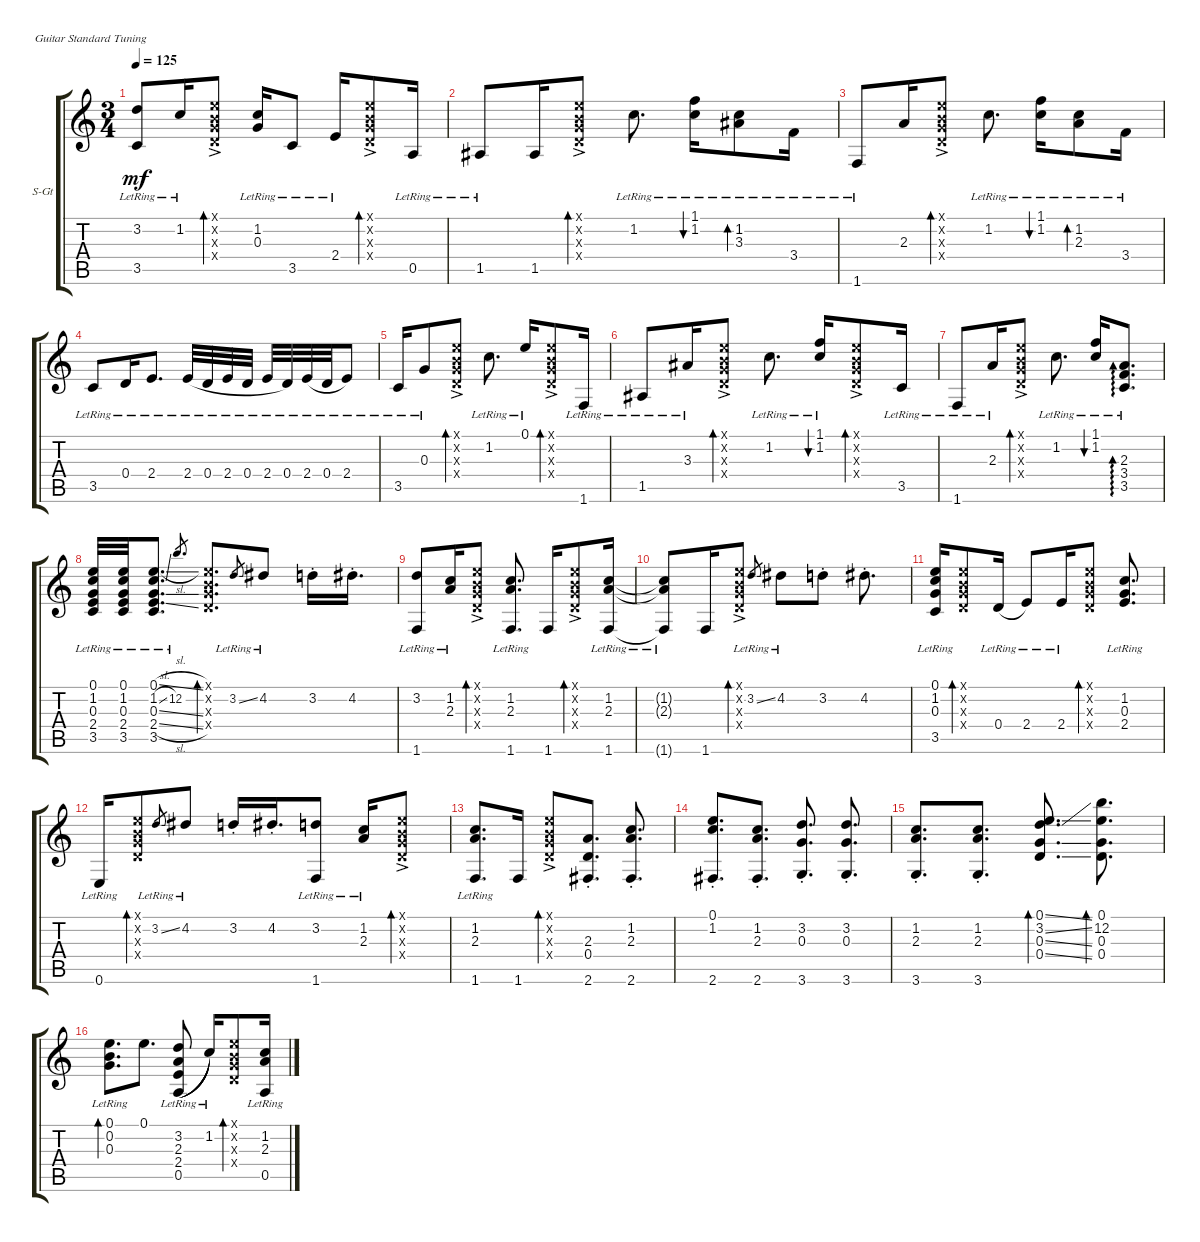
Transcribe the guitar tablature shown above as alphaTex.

\defaultSystemsLayout 4
\bracketExtendMode groupsimilarinstruments
\firstSystemTrackNameOrientation horizontal
\otherSystemsTrackNameOrientation horizontal
\track ("Steel Guitar" "S-Gt") {instrument acousticguitarsteel}
\staff {score tabs}
\tuning (E4 B3 G3 D3 A2 E2)
\ts (3 4)
\tempo 125
\clef g2
\ks c
(3.5{lr} 3.2{lr}).8{dy mf} 1.2{lr}.16 (0.1{ac x} 0.2{ac x} 0.3{ac x} 0.4{x}).8{bd 30} (1.2{lr} 0.3{lr}).16 3.5{lr}.8 2.4{lr}.16 (0.1{ac x} 0.2{ac x} 0.3{ac x} 0.4{x}).8{bd 30} 0.5{lr}.16 |
1.5{lr}.8 1.5.16 (0.1{ac x} 0.2{ac x} 0.3{ac x} 0.4{x}).8{bd 30} 1.2{lr}.8{d} (1.1{lr} 1.2{lr}).16{bu 30} (3.3{lr} 1.2{lr}).8{bd 30} 3.4{lr}.16 |
1.6{lr}.8 2.3.16 (0.1{ac x} 0.2{ac x} 0.3{ac x} 0.4{x}).8{bd 30} 1.2{lr}.8{d} (1.1{lr} 1.2{lr}).16{bu 30} (2.3{lr} 1.2{lr}).8{bd 30} 3.4{lr}.16 |
3.5{lr}.8 0.4{lr}.16 2.4{lr}.8{d} 2.4{lr}.32{legatoorigin} 0.4{lr}.32{legatoorigin} 2.4{lr}.32{legatoorigin} 0.4{lr}.32{legatoorigin} 2.4{lr}.32{legatoorigin} 0.4{lr}.32 2.4{lr}.32{legatoorigin} 0.4{lr}.32{legatoorigin} 2.4{lr}.8 |
3.5{lr}.16 0.3{lr}.8 (0.1{ac x} 0.2{ac x} 0.3{ac x} 0.4{x}).8{bd 30} 1.2{lr}.8{d} 0.1{lr}.16 (0.1{ac x} 0.2{ac x} 0.3{ac x} 0.4{x}).8{bd 30} 1.6{lr}.16 |
1.5{lr}.8 3.3{lr}.16 (0.1{ac x} 0.2{ac x} 0.3{ac x} 0.4{x}).8{bd 30} 1.2{lr}.8{d} (1.1{lr} 1.2{lr}).16{bu 30} (0.1{ac x} 0.2{ac x} 0.3{ac x} 0.4{x}).8{bd 30} 3.5{lr}.16 |
1.6{lr}.8 2.3{lr}.16 (0.1{ac x} 0.2{ac x} 0.3{ac x} 0.4{x}).8{bd 30} 1.2{lr}.8{d} (1.2{lr} 1.1{lr}).16{bu 30} (3.5{lr} 3.4{lr} 2.3{lr}).8{d ad 30} |
(3.5{lr} 2.4{lr} 0.3{lr} 1.2{lr} 0.1{lr}).32 (3.5{lr} 2.4{lr} 0.3{lr} 1.2{lr} 0.1{lr}).32 (3.5{lr} 2.4{sl lr} 0.3{sl lr} 1.2{sl lr} 0.1{sl lr}).8{d} 12.2{lr}.8{d gr} (0.1{x} 0.2{x} 0.3{x} 0.4{x}).8{d bd 30} 3.2{ss lr}.8{gr} 4.2{lr}.8 3.2{st}.16 4.2{st}.16{d} |
(3.2{lr} 1.6).8 (1.2{lr} 2.3).16 (0.1{ac x} 0.2{ac x} 0.3{ac x} 0.4{x}).8{bd 30} (1.2{lr} 2.3{lr} 1.6).8{d} 1.6.16 (0.1{ac x} 0.2{ac x} 0.3{ac x} 0.4{x}).8{bd 30} (2.3{lr} 1.2{lr} 1.6{lr}).16 |
(2.3{lr t} 1.2{lr t} 1.6{lr t}).8 1.6.16 (0.1{ac x} 0.2{ac x} 0.3{ac x} 0.4{x}).8{bd 30} 3.2{ss lr}.8{gr} 4.2{lr}.8 3.2{st}.8 4.2{st}.8{d} |
(3.5{lr} 0.3{lr} 1.2{lr} 0.1{lr}).16 (0.1{x} 0.2{x} 0.3{x} 0.4{x}).8{bd 30} 0.4{lr}.16{legatoorigin} 2.4{lr}.8 2.4{lr}.16 (0.1{x} 0.2{x} 0.3{x} 0.4{x}).8{bd 30} (0.3{lr} 1.2{lr} 2.4{lr}).8{d} |
0.6{lr}.16 (0.1{x} 0.2{x} 0.3{x} 0.4{x}).8{bd 30} 3.2{ss lr}.8{gr} 4.2{lr}.8 3.2{st}.16 4.2{st}.16{d} (3.2{lr} 1.6).8 (1.2{lr} 2.3).16 (0.1{ac x} 0.2{ac x} 0.3{ac x} 0.4{x}).8{bd 30} |
(1.2{lr} 2.3{lr} 1.6).8{d} 1.6.16 (0.1{ac x} 0.2{ac x} 0.3{ac x} 0.4{x}).8{bd 30} (2.3{st} 2.6{st} 0.4{st}).8{d} (1.2{st} 2.3{st} 2.6{st}).8{d} |
(1.2{st} 0.1{st} 2.6{st}).8{d} (1.2{st} 2.3{st} 2.6{st}).8{d} (3.6{st} 0.3{st} 3.2{st}).8{d} (3.6{st} 0.3{st} 3.2{st}).8{d} |
(3.6{st} 2.3{st} 1.2{st}).8{d} (3.6{st} 2.3{st} 1.2{st}).8{d} (3.2{ss} 0.3{ss} 0.1{ss} 0.4{ss}).8{d bd 30} (12.2 0.3 0.4 0.1).8{d bd 30} |
(0.1{lr} 0.2 0.3).8{d bd 30} 0.1.8{d} (0.5{lr} 2.4{lr} 2.3{lr} 3.2{lr}).8{legatoorigin} 1.2{lr}.16 (0.1{x} 0.2{x} 0.3{x} 0.4{x}).8{bd 30} (1.2{lr} 2.3{lr} 0.5).16
